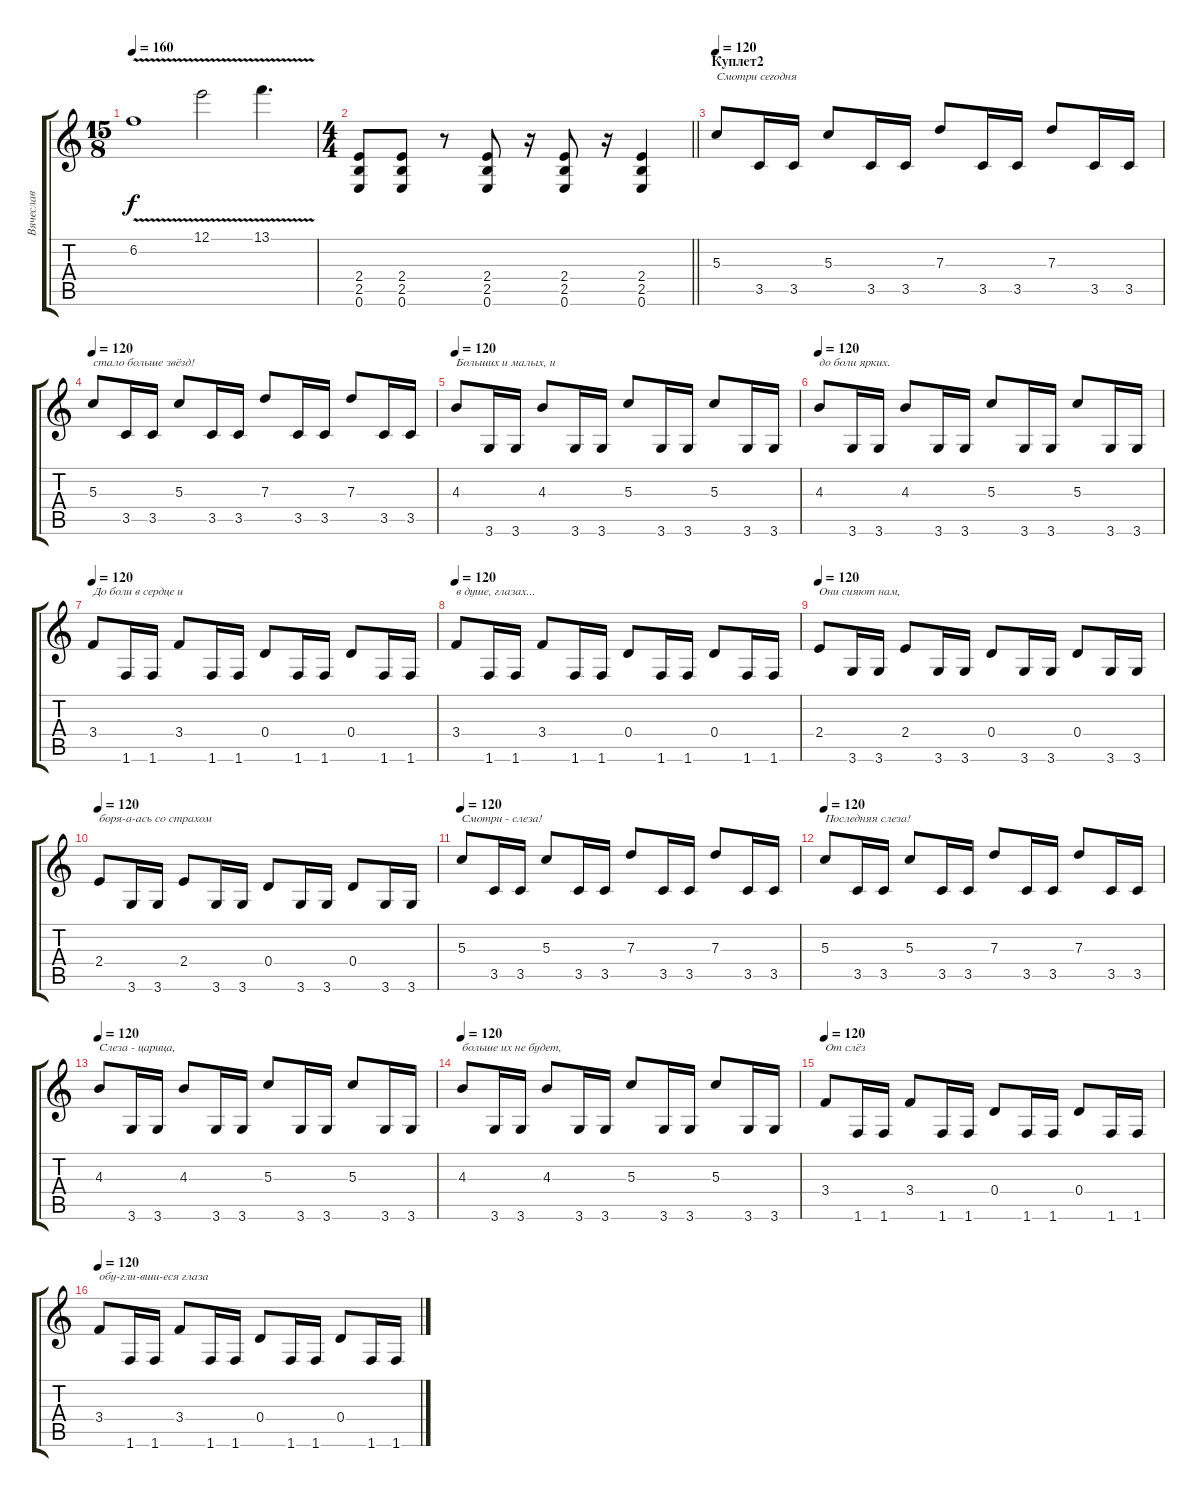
\track ("Вячеслав" "Вячеслав") {instrument distortionguitar}
\staff {score tabs}
\tuning (E4 B3 G3 D3 A2 E2) {hide}
\ts (15 8)
\tempo 160
\clef g2
\ks c
6.2{v}.1{dy f volume 12} 12.1{v}.2 13.1{v}.4{d} |
\ts (4 4)
\barLineRight lightlight
(2.4 2.5 0.6).8 (2.4 2.5 0.6).8 r.8 (2.4 2.5 0.6).8 r.16 (2.4 2.5 0.6).8 r.16 (2.4 2.5 0.6).4 |
\section ("" "Куплет2")
\tempo 120
5.3.8{txt "Смотри сегодня" volume 16} 3.5.16 3.5.16 5.3.8 3.5.16 3.5.16 7.3.8 3.5.16 3.5.16 7.3.8 3.5.16 3.5.16 |
\tempo 120
5.3.8{txt "стало больше звёзд!" volume 16} 3.5.16 3.5.16 5.3.8 3.5.16 3.5.16 7.3.8 3.5.16 3.5.16 7.3.8 3.5.16 3.5.16 |
\tempo 120
4.3.8{txt "Больших и малых, и"} 3.6.16 3.6.16 4.3.8 3.6.16 3.6.16 5.3.8 3.6.16 3.6.16 5.3.8 3.6.16 3.6.16 |
\tempo 120
4.3.8{txt "до боли ярких."} 3.6.16 3.6.16 4.3.8 3.6.16 3.6.16 5.3.8 3.6.16 3.6.16 5.3.8 3.6.16 3.6.16 |
\tempo 120
3.4.8{txt "До боли в сердце и "} 1.6.16 1.6.16 3.4.8 1.6.16 1.6.16 0.4.8 1.6.16 1.6.16 0.4.8 1.6.16 1.6.16 |
\tempo 120
3.4.8{txt "в душе, глазах..."} 1.6.16 1.6.16 3.4.8 1.6.16 1.6.16 0.4.8 1.6.16 1.6.16 0.4.8 1.6.16 1.6.16 |
\tempo 120
2.4.8{txt "Они сияют нам,"} 3.6.16 3.6.16 2.4.8 3.6.16 3.6.16 0.4.8 3.6.16 3.6.16 0.4.8 3.6.16 3.6.16 |
\tempo 120
2.4.8{txt "боря-а-ась со страхом"} 3.6.16 3.6.16 2.4.8 3.6.16 3.6.16 0.4.8 3.6.16 3.6.16 0.4.8 3.6.16 3.6.16 |
\tempo 120
5.3.8{txt "Смотри - слеза! " volume 16} 3.5.16 3.5.16 5.3.8 3.5.16 3.5.16 7.3.8 3.5.16 3.5.16 7.3.8 3.5.16 3.5.16 |
\tempo 120
5.3.8{txt "Последняя слеза!" volume 16} 3.5.16 3.5.16 5.3.8 3.5.16 3.5.16 7.3.8 3.5.16 3.5.16 7.3.8 3.5.16 3.5.16 |
\tempo 120
4.3.8{txt "Слеза - царица, "} 3.6.16 3.6.16 4.3.8 3.6.16 3.6.16 5.3.8 3.6.16 3.6.16 5.3.8 3.6.16 3.6.16 |
\tempo 120
4.3.8{txt "больше их не будет,"} 3.6.16 3.6.16 4.3.8 3.6.16 3.6.16 5.3.8 3.6.16 3.6.16 5.3.8 3.6.16 3.6.16 |
\tempo 120
3.4.8{txt "От слёз"} 1.6.16 1.6.16 3.4.8 1.6.16 1.6.16 0.4.8 1.6.16 1.6.16 0.4.8 1.6.16 1.6.16 |
\tempo 120
3.4.8{txt "обу-гли-вши-еся глаза"} 1.6.16 1.6.16 3.4.8 1.6.16 1.6.16 0.4.8 1.6.16 1.6.16 0.4.8 1.6.16 1.6.16
